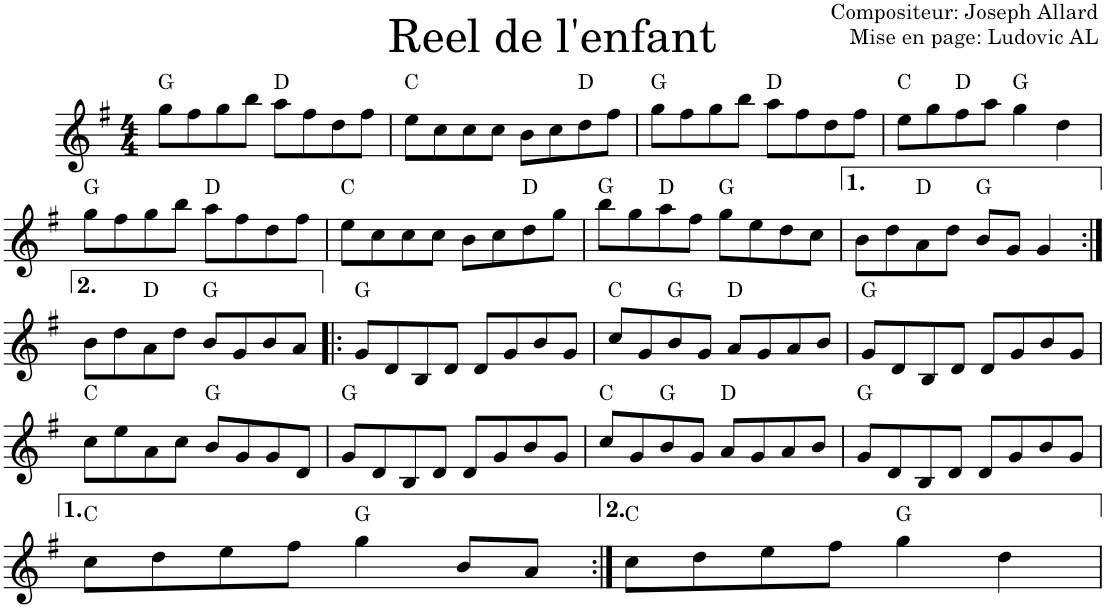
**kern	**harte
*part1	*part1
*staff1	*
*I"Voice	*
*I'V	*
*clefG2	*
*k[f#]	*
*M4/4	*
=1	=1
8gg\L	G:maj
8ff#\	.
8gg\	.
8bb\J	.
8aa\L	D:maj
8ff#\	.
8dd\	.
8ff#\J	.
=2	=2
8ee\L	C:maj
8cc\	.
8cc\	.
8cc\J	.
8b\L	.
8cc\	.
8dd\	D:maj
8ff#\J	.
=3	=3
8gg\L	G:maj
8ff#\	.
8gg\	.
8bb\J	.
8aa\L	D:maj
8ff#\	.
8dd\	.
8ff#\J	.
=4	=4
8ee\L	C:maj
8gg\	.
8ff#\	D:maj
8aa\J	.
4gg\	G:maj
4dd\	.
!!LO:LB:g=z
=5	=5
8gg\L	G:maj
8ff#\	.
8gg\	.
8bb\J	.
8aa\L	D:maj
8ff#\	.
8dd\	.
8ff#\J	.
=6	=6
8ee\L	C:maj
8cc\	.
8cc\	.
8cc\J	.
8b\L	.
8cc\	.
8dd\	D:maj
8gg\J	.
=7	=7
8bb\L	G:maj
8gg\	.
8aa\	D:maj
8ff#\J	.
8gg\L	G:maj
8ee\	.
8dd\	.
8cc\J	.
=8	=8
8b\L	.
8dd\	.
8a\	D:maj
8dd\J	.
8b/L	G:maj
8g/J	.
4g/	.
!!LO:LB:g=z
=9:|!	=9:|!
8b\L	.
8dd\	.
8a\	D:maj
8dd\J	.
8b/L	G:maj
8g/	.
8b/	.
8a/J	.
=10!|:	=10!|:
8g/L	G:maj
8d/	.
8B/	.
8d/J	.
8d/L	.
8g/	.
8b/	.
8g/J	.
=11	=11
8cc/L	C:maj
8g/	.
8b/	G:maj
8g/J	.
8a/L	D:maj
8g/	.
8a/	.
8b/J	.
=12	=12
8g/L	G:maj
8d/	.
8B/	.
8d/J	.
8d/L	.
8g/	.
8b/	.
8g/J	.
!!LO:LB:g=z
=13	=13
8cc\L	C:maj
8ee\	.
8a\	.
8cc\J	.
8b/L	G:maj
8g/	.
8g/	.
8d/J	.
=14	=14
8g/L	G:maj
8d/	.
8B/	.
8d/J	.
8d/L	.
8g/	.
8b/	.
8g/J	.
=15	=15
8cc/L	C:maj
8g/	.
8b/	G:maj
8g/J	.
8a/L	D:maj
8g/	.
8a/	.
8b/J	.
=16	=16
8g/L	G:maj
8d/	.
8B/	.
8d/J	.
8d/L	.
8g/	.
8b/	.
8g/J	.
!!LO:LB:g=z
=17	=17
8cc\L	C:maj
8dd\	.
8ee\	.
8ff#\J	.
4gg\	G:maj
8b/L	.
8a/J	.
=18:|!	=18:|!
8cc\L	C:maj
8dd\	.
8ee\	.
8ff#\J	.
4gg\	G:maj
4dd\	.
=	=
*-	*-
